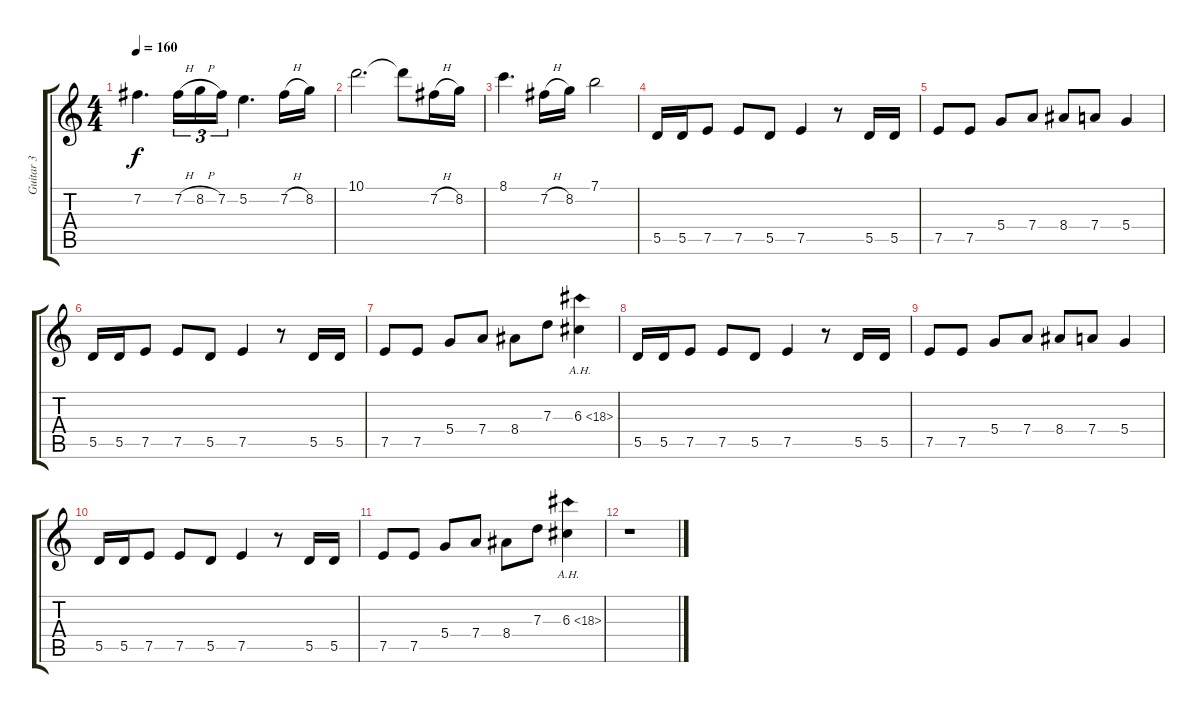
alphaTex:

\track ("Guitar 3" "Guitar 3") {instrument distortionguitar}
\staff {score tabs}
\tuning (E4 B3 G3 D3 A2 E2) {hide}
\ts (4 4)
\tempo 160
\clef g2
\ks c
7.2.4{d dy f} 7.2{h}.16{tu (3 2)} 8.2{h}.16{tu (3 2)} 7.2.16{tu (3 2)} 5.2.4{d} 7.2{h}.16 8.2.16 |
10.1.2{d} 10.1{t}.8 7.2{h}.16 8.2.16 |
8.1.4{d} 7.2{h}.16 8.2.16 7.1.2 |
5.5.16 5.5.16 7.5.8 7.5.8 5.5.8 7.5.4 r.8 5.5.16 5.5.16 |
7.5.8 7.5.8 5.4.8 7.4.8 8.4.8 7.4.8 5.4.4 |
5.5.16 5.5.16 7.5.8 7.5.8 5.5.8 7.5.4 r.8 5.5.16 5.5.16 |
7.5.8 7.5.8 5.4.8 7.4.8 8.4.8 7.3.8 6.3{ah 12}.4 |
5.5.16 5.5.16 7.5.8 7.5.8 5.5.8 7.5.4 r.8 5.5.16 5.5.16 |
7.5.8 7.5.8 5.4.8 7.4.8 8.4.8 7.4.8 5.4.4 |
5.5.16 5.5.16 7.5.8 7.5.8 5.5.8 7.5.4 r.8 5.5.16 5.5.16 |
7.5.8 7.5.8 5.4.8 7.4.8 8.4.8 7.3.8 6.3{ah 12}.4 |
r.1
